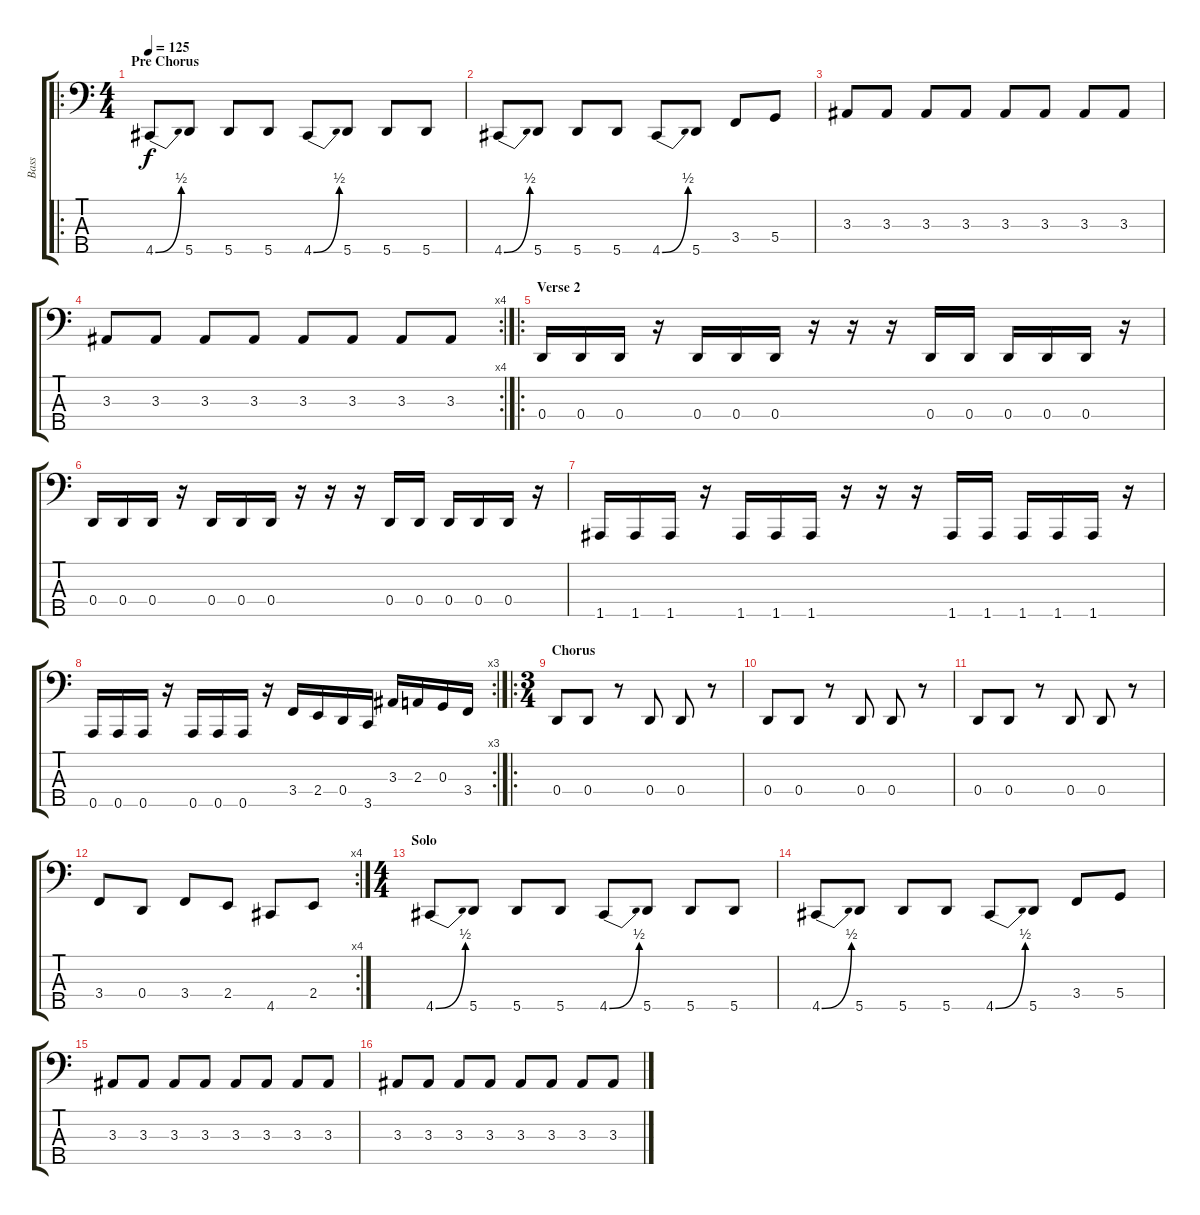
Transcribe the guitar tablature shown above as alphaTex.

\track ("Bass" "Bass") {instrument electricbassfinger}
\staff {score tabs}
\tuning (F2 C2 G1 D1 A0) {hide}
\ro
\ts (4 4)
\section ("" "Pre Chorus")
\tempo 125
\clef f4
\ks c
4.5{be (bend 0 0 60 2)}.8{dy f} 5.5.8 5.5.8 5.5.8 4.5{be (bend 0 0 60 2)}.8 5.5.8 5.5.8 5.5.8 |
4.5{be (bend 0 0 60 2)}.8 5.5.8 5.5.8 5.5.8 4.5{be (bend 0 0 60 2)}.8 5.5.8 3.4.8 5.4.8 |
3.3.8 3.3.8 3.3.8 3.3.8 3.3.8 3.3.8 3.3.8 3.3.8 |
\rc 4
3.3.8 3.3.8 3.3.8 3.3.8 3.3.8 3.3.8 3.3.8 3.3.8 |
\ro
\section ("" "Verse 2")
0.4.16 0.4.16 0.4.16 r.16 0.4.16 0.4.16 0.4.16 r.16 r.16 r.16 0.4.16 0.4.16 0.4.16 0.4.16 0.4.16 r.16 |
0.4.16 0.4.16 0.4.16 r.16 0.4.16 0.4.16 0.4.16 r.16 r.16 r.16 0.4.16 0.4.16 0.4.16 0.4.16 0.4.16 r.16 |
1.5.16 1.5.16 1.5.16 r.16 1.5.16 1.5.16 1.5.16 r.16 r.16 r.16 1.5.16 1.5.16 1.5.16 1.5.16 1.5.16 r.16 |
\rc 3
0.5.16 0.5.16 0.5.16 r.16 0.5.16 0.5.16 0.5.16 r.16 3.4.16 2.4.16 0.4.16 3.5.16 3.3.16 2.3.16 0.3.16 3.4.16 |
\ro
\ts (3 4)
\section ("" "Chorus")
0.4.8 0.4.8 r.8 0.4.8 0.4.8 r.8 |
0.4.8 0.4.8 r.8 0.4.8 0.4.8 r.8 |
0.4.8 0.4.8 r.8 0.4.8 0.4.8 r.8 |
\rc 4
3.4.8 0.4.8 3.4.8 2.4.8 4.5.8 2.4.8 |
\ts (4 4)
\section ("" "Solo")
4.5{be (bend 0 0 60 2)}.8 5.5.8 5.5.8 5.5.8 4.5{be (bend 0 0 60 2)}.8 5.5.8 5.5.8 5.5.8 |
4.5{be (bend 0 0 60 2)}.8 5.5.8 5.5.8 5.5.8 4.5{be (bend 0 0 60 2)}.8 5.5.8 3.4.8 5.4.8 |
3.3.8 3.3.8 3.3.8 3.3.8 3.3.8 3.3.8 3.3.8 3.3.8 |
3.3.8 3.3.8 3.3.8 3.3.8 3.3.8 3.3.8 3.3.8 3.3.8
